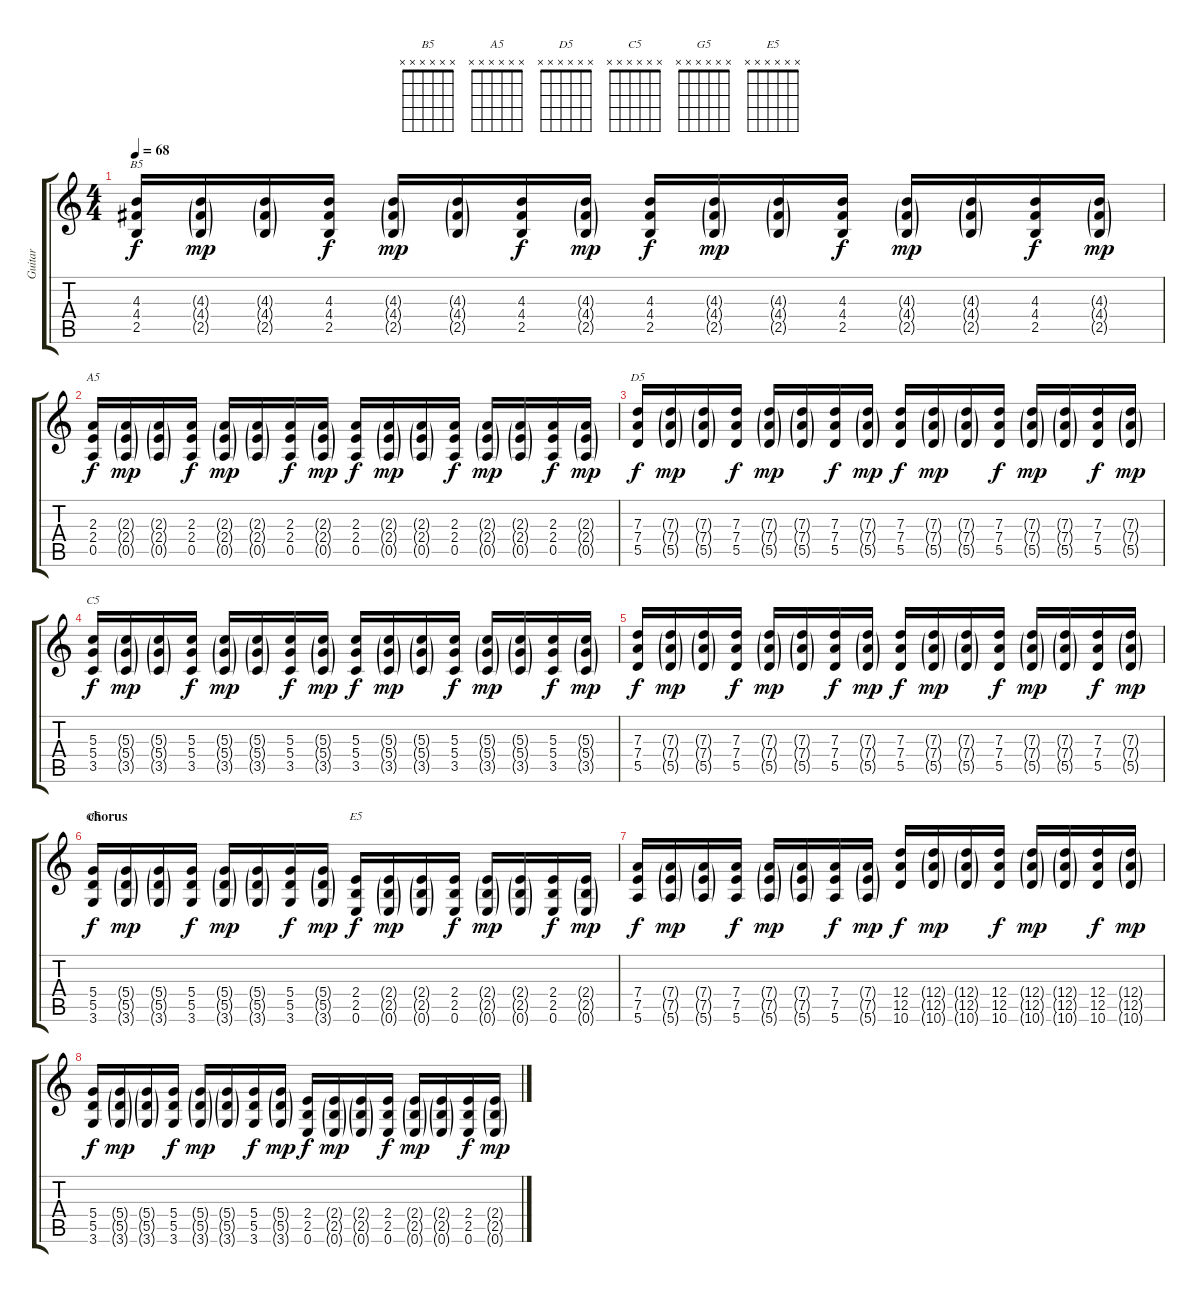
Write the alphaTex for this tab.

\track ("Guitar" "Guitar") {instrument overdrivenguitar}
\staff {score tabs}
\tuning (E4 B3 G3 D3 A2 E2) {hide}
\chord ("B5" x x x x x x) {firstfret 0}
\chord ("A5" x x x x x x) {firstfret 0}
\chord ("D5" x x x x x x) {firstfret 0}
\chord ("C5" x x x x x x) {firstfret 0}
\chord ("G5" x x x x x x) {firstfret 0}
\chord ("E5" x x x x x x) {firstfret 0}
\ts (4 4)
\tempo 68
\clef g2
\ks c
(4.3 4.4 2.5).16{ch "B5" dy f} (4.3{g} 4.4{g} 2.5{g}).16{dy mp} (4.3{g} 4.4{g} 2.5{g}).16 (4.3 4.4 2.5).16{dy f} (4.3{g} 4.4{g} 2.5{g}).16{dy mp} (4.3{g} 4.4{g} 2.5{g}).16 (4.3 4.4 2.5).16{dy f} (4.3{g} 4.4{g} 2.5{g}).16{dy mp} (4.3 4.4 2.5).16{dy f} (4.3{g} 4.4{g} 2.5{g}).16{dy mp} (4.3{g} 4.4{g} 2.5{g}).16 (4.3 4.4 2.5).16{dy f} (4.3{g} 4.4{g} 2.5{g}).16{dy mp} (4.3{g} 4.4{g} 2.5{g}).16 (4.3 4.4 2.5).16{dy f} (4.3{g} 4.4{g} 2.5{g}).16{dy mp} |
(2.3 2.4 0.5).16{ch "A5" dy f} (2.3{g} 2.4{g} 0.5{g}).16{dy mp} (2.3{g} 2.4{g} 0.5{g}).16 (2.3 2.4 0.5).16{dy f} (2.3{g} 2.4{g} 0.5{g}).16{dy mp} (2.3{g} 2.4{g} 0.5{g}).16 (2.3 2.4 0.5).16{dy f} (2.3{g} 2.4{g} 0.5{g}).16{dy mp} (2.3 2.4 0.5).16{dy f} (2.3{g} 2.4{g} 0.5{g}).16{dy mp} (2.3{g} 2.4{g} 0.5{g}).16 (2.3 2.4 0.5).16{dy f} (2.3{g} 2.4{g} 0.5{g}).16{dy mp} (2.3{g} 2.4{g} 0.5{g}).16 (2.3 2.4 0.5).16{dy f} (2.3{g} 2.4{g} 0.5{g}).16{dy mp} |
(7.3 7.4 5.5).16{ch "D5" dy f} (7.3{g} 7.4{g} 5.5{g}).16{dy mp} (7.3{g} 7.4{g} 5.5{g}).16 (7.3 7.4 5.5).16{dy f} (7.3{g} 7.4{g} 5.5{g}).16{dy mp} (7.3{g} 7.4{g} 5.5{g}).16 (7.3 7.4 5.5).16{dy f} (7.3{g} 7.4{g} 5.5{g}).16{dy mp} (7.3 7.4 5.5).16{dy f} (7.3{g} 7.4{g} 5.5{g}).16{dy mp} (7.3{g} 7.4{g} 5.5{g}).16 (7.3 7.4 5.5).16{dy f} (7.3{g} 7.4{g} 5.5{g}).16{dy mp} (7.3{g} 7.4{g} 5.5{g}).16 (7.3 7.4 5.5).16{dy f} (7.3{g} 7.4{g} 5.5{g}).16{dy mp} |
(5.3 5.4 3.5).16{ch "C5" dy f} (5.3{g} 5.4{g} 3.5{g}).16{dy mp} (5.3{g} 5.4{g} 3.5{g}).16 (5.3 5.4 3.5).16{dy f} (5.3{g} 5.4{g} 3.5{g}).16{dy mp} (5.3{g} 5.4{g} 3.5{g}).16 (5.3 5.4 3.5).16{dy f} (5.3{g} 5.4{g} 3.5{g}).16{dy mp} (5.3 5.4 3.5).16{dy f} (5.3{g} 5.4{g} 3.5{g}).16{dy mp} (5.3{g} 5.4{g} 3.5{g}).16 (5.3 5.4 3.5).16{dy f} (5.3{g} 5.4{g} 3.5{g}).16{dy mp} (5.3{g} 5.4{g} 3.5{g}).16 (5.3 5.4 3.5).16{dy f} (5.3{g} 5.4{g} 3.5{g}).16{dy mp} |
(7.3 7.4 5.5).16{dy f} (7.3{g} 7.4{g} 5.5{g}).16{dy mp} (7.3{g} 7.4{g} 5.5{g}).16 (7.3 7.4 5.5).16{dy f} (7.3{g} 7.4{g} 5.5{g}).16{dy mp} (7.3{g} 7.4{g} 5.5{g}).16 (7.3 7.4 5.5).16{dy f} (7.3{g} 7.4{g} 5.5{g}).16{dy mp} (7.3 7.4 5.5).16{dy f} (7.3{g} 7.4{g} 5.5{g}).16{dy mp} (7.3{g} 7.4{g} 5.5{g}).16 (7.3 7.4 5.5).16{dy f} (7.3{g} 7.4{g} 5.5{g}).16{dy mp} (7.3{g} 7.4{g} 5.5{g}).16 (7.3 7.4 5.5).16{dy f} (7.3{g} 7.4{g} 5.5{g}).16{dy mp} |
\section ("" "chorus")
(5.4 5.5 3.6).16{ch "G5" dy f volume 14} (5.4{g} 5.5{g} 3.6{g}).16{dy mp} (5.4{g} 5.5{g} 3.6{g}).16 (5.4 5.5 3.6).16{dy f} (5.4{g} 5.5{g} 3.6{g}).16{dy mp} (5.4{g} 5.5{g} 3.6{g}).16 (5.4 5.5 3.6).16{dy f} (5.4{g} 5.5{g} 3.6{g}).16{dy mp} (2.4 2.5 0.6).16{ch "E5" dy f} (2.4{g} 2.5{g} 0.6{g}).16{dy mp} (2.4{g} 2.5{g} 0.6{g}).16 (2.4 2.5 0.6).16{dy f} (2.4{g} 2.5{g} 0.6{g}).16{dy mp} (2.4{g} 2.5{g} 0.6{g}).16 (2.4 2.5 0.6).16{dy f} (2.4{g} 2.5{g} 0.6{g}).16{dy mp} |
(7.4 7.5 5.6).16{dy f} (7.4{g} 7.5{g} 5.6{g}).16{dy mp} (7.4{g} 7.5{g} 5.6{g}).16 (7.4 7.5 5.6).16{dy f} (7.4{g} 7.5{g} 5.6{g}).16{dy mp} (7.4{g} 7.5{g} 5.6{g}).16 (7.4 7.5 5.6).16{dy f} (7.4{g} 7.5{g} 5.6{g}).16{dy mp} (12.4 12.5 10.6).16{dy f} (12.4{g} 12.5{g} 10.6{g}).16{dy mp} (12.4{g} 12.5{g} 10.6{g}).16 (12.4 12.5 10.6).16{dy f} (12.4{g} 12.5{g} 10.6{g}).16{dy mp} (12.4{g} 12.5{g} 10.6{g}).16 (12.4 12.5 10.6).16{dy f} (12.4{g} 12.5{g} 10.6{g}).16{dy mp} |
(5.4 5.5 3.6).16{dy f} (5.4{g} 5.5{g} 3.6{g}).16{dy mp} (5.4{g} 5.5{g} 3.6{g}).16 (5.4 5.5 3.6).16{dy f} (5.4{g} 5.5{g} 3.6{g}).16{dy mp} (5.4{g} 5.5{g} 3.6{g}).16 (5.4 5.5 3.6).16{dy f} (5.4{g} 5.5{g} 3.6{g}).16{dy mp} (2.4 2.5 0.6).16{dy f} (2.4{g} 2.5{g} 0.6{g}).16{dy mp} (2.4{g} 2.5{g} 0.6{g}).16 (2.4 2.5 0.6).16{dy f} (2.4{g} 2.5{g} 0.6{g}).16{dy mp} (2.4{g} 2.5{g} 0.6{g}).16 (2.4 2.5 0.6).16{dy f} (2.4{g} 2.5{g} 0.6{g}).16{dy mp}
